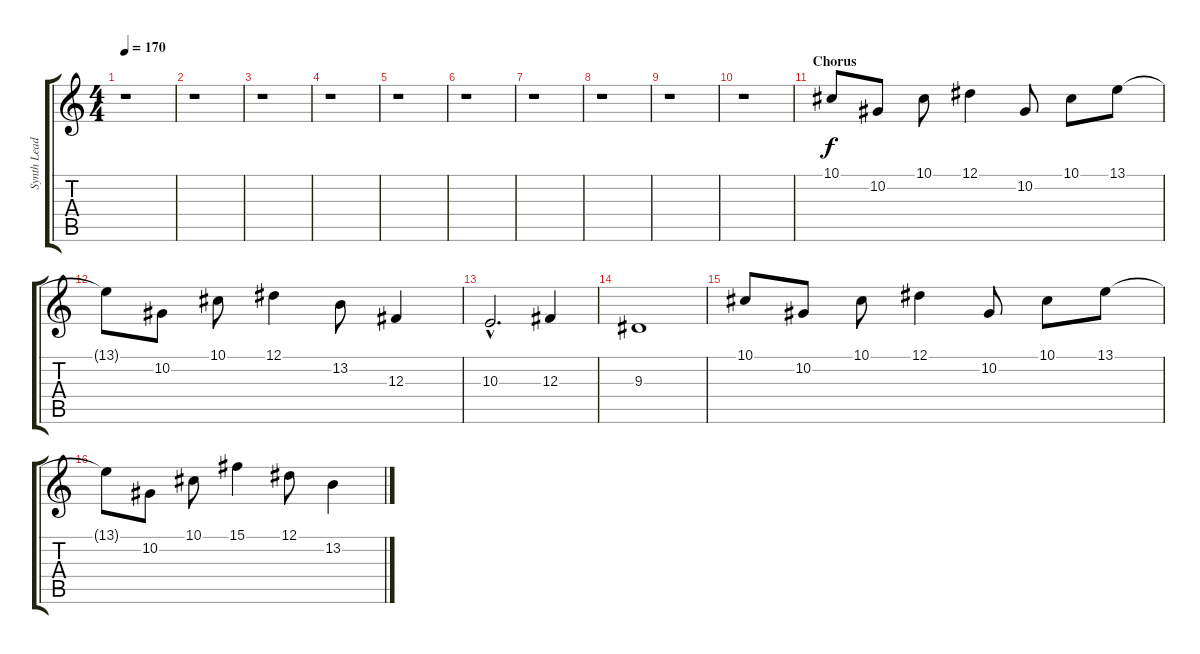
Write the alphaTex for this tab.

\track ("Synth Lead" "Synth Lead") {instrument lead2sawtooth}
\staff {score tabs}
\tuning (Eb4 Bb3 Gb3 Db3 Ab2 Eb2) {hide}
\ts (4 4)
\tempo 170
\clef g2
\ks c
r.1{dy f} |
r.1 |
r.1 |
r.1 |
r.1 |
r.1 |
r.1 |
r.1 |
r.1 |
r.1 |
\section ("" "Chorus")
10.1.8 10.2.8 10.1.8 12.1.4 10.2.8 10.1.8 13.1.8 |
13.1{t}.8 10.2.8 10.1.8 12.1.4 13.2.8 12.3.4 |
10.3{hac}.2{d} 12.3.4 |
9.3.1 |
10.1.8 10.2.8 10.1.8 12.1.4 10.2.8 10.1.8 13.1.8 |
13.1{t}.8 10.2.8 10.1.8 15.1.4 12.1.8 13.2.4
